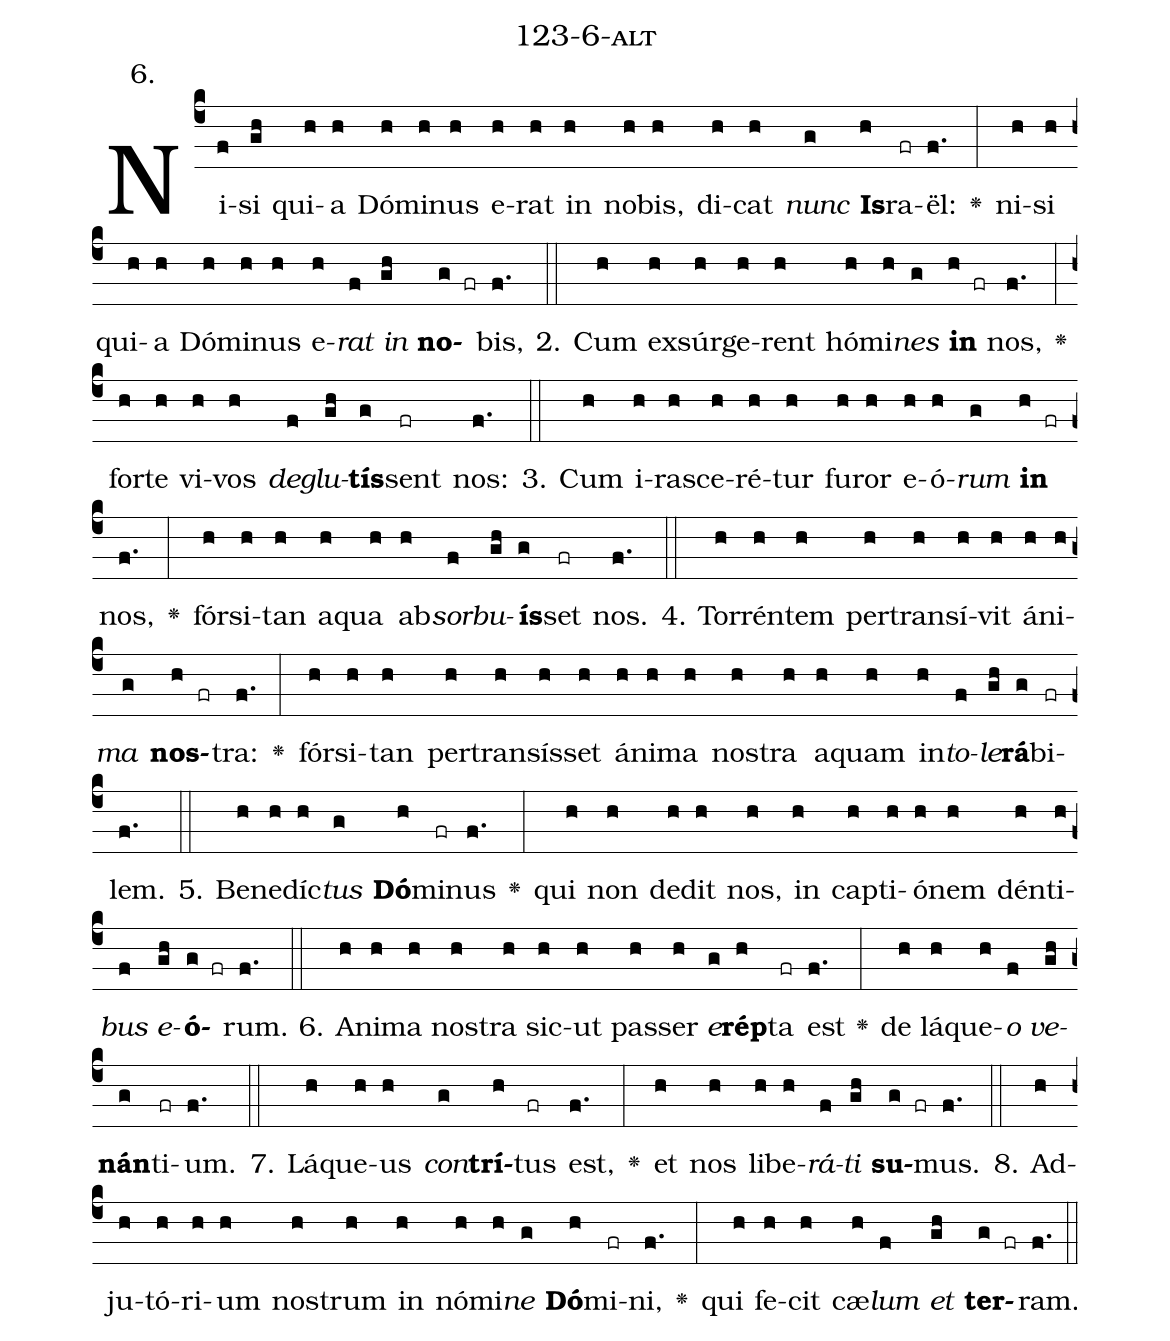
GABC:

name: 123-6-alt;
annotation: 6.;
%%
(c4)Ni(f)si(gh) qui(h)a(h) Dó(h)mi(h)nus(h) e(h)rat(h) in(h) no(h)bis,(h) di(h)cat(h) <i>nunc</i>(g) <b>Is</b>(h)ra(fr)ël:(f.) <v>\greheightstar</v>(:) ni(h)si(h) qui(h)a(h) Dó(h)mi(h)nus(h) e(h)<i>rat</i>(f) <i>in</i>(gh) <b>no</b>(g fr)bis,(f.) (::)
2. Cum(h) ex(h)súr(h)ge(h)rent(h) hó(h)mi(h)<i>nes</i>(g) <b>in</b>(h fr) nos,(f.) <v>\greheightstar</v>(:) for(h)te(h) vi(h)vos(h) <i>de</i>(f)<i>glu</i>(gh)<b>tís</b>(g)sent(fr) nos:(f.) (::)
3. Cum(h) i(h)ra(h)sce(h)ré(h)tur(h) fu(h)ror(h) e(h)ó(h)<i>rum</i>(g) <b>in</b>(h fr) nos,(f.) <v>\greheightstar</v>(:) fór(h)si(h)tan(h) a(h)qua(h) ab(h)<i>sor</i>(f)<i>bu</i>(gh)<b>ís</b>(g)set(fr) nos.(f.) (::)
4. Tor(h)rén(h)tem(h) per(h)trans(h)í(h)vit(h) á(h)ni(h)<i>ma</i>(g) <b>nos</b>(h fr)tra:(f.) <v>\greheightstar</v>(:) fór(h)si(h)tan(h) per(h)trans(h)ís(h)set(h) á(h)ni(h)ma(h) nos(h)tra(h) a(h)quam(h) in(h)<i>to</i>(f)<i>le</i>(gh)<b>rá</b>(g)bi(fr)lem.(f.) (::)
5. Be(h)ne(h)díc(h)<i>tus</i>(g) <b>Dó</b>(h)mi(fr)nus(f.) <v>\greheightstar</v>(:) qui(h) non(h) de(h)dit(h) nos,(h) in(h) cap(h)ti(h)ó(h)nem(h) dén(h)ti(h)<i>bus</i>(f) <i>e</i>(gh)<b>ó</b>(g fr)rum.(f.) (::)
6. A(h)ni(h)ma(h) nos(h)tra(h) sic(h)ut(h) pas(h)ser(h) <i>e</i>(g)<b>rép</b>(h)ta(fr) est(f.) <v>\greheightstar</v>(:) de(h) lá(h)que(h)<i>o</i>(f) <i>ve</i>(gh)<b>nán</b>(g)ti(fr)um.(f.) (::)
7. Lá(h)que(h)us(h) <i>con</i>(g)<b>trí</b>(h)tus(fr) est,(f.) <v>\greheightstar</v>(:) et(h) nos(h) li(h)be(h)<i>rá</i>(f)<i>ti</i>(gh) <b>su</b>(g fr)mus.(f.) (::)
8. Ad(h)ju(h)tó(h)ri(h)um(h) nos(h)trum(h) in(h) nó(h)mi(h)<i>ne</i>(g) <b>Dó</b>(h)mi(fr)ni,(f.) <v>\greheightstar</v>(:) qui(h) fe(h)cit(h) cæ(h)<i>lum</i>(f) <i>et</i>(gh) <b>ter</b>(g fr)ram.(f.) (::)
